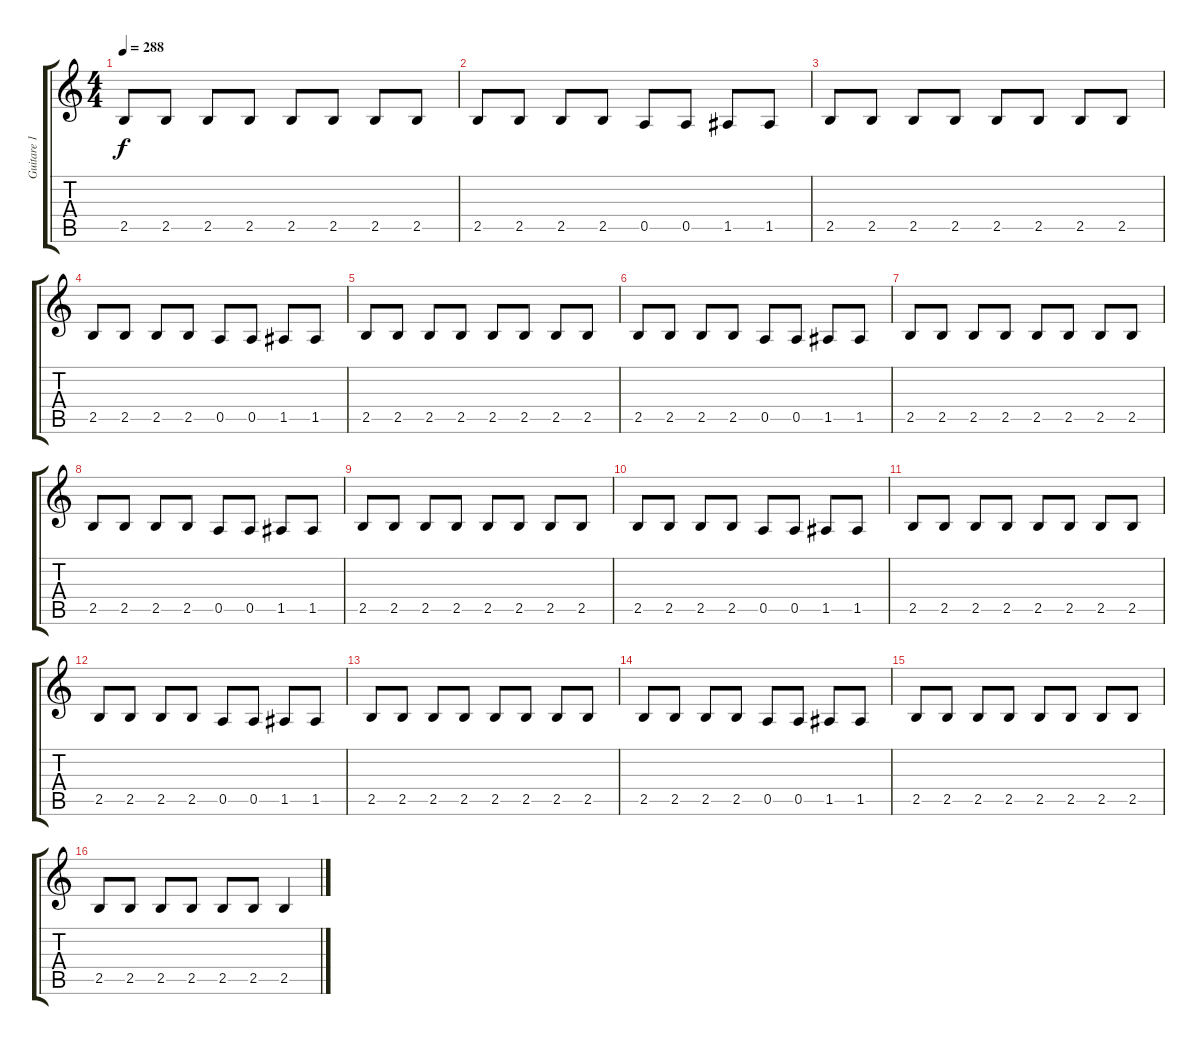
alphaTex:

\track ("Guitare 1" "Guitare 1") {instrument distortionguitar}
\staff {score tabs}
\tuning (E4 B3 G3 D3 A2 E2) {hide}
\ts (4 4)
\tempo 288
\clef g2
\ks c
2.5.8{dy f} 2.5.8 2.5.8 2.5.8 2.5.8 2.5.8 2.5.8 2.5.8 |
2.5.8 2.5.8 2.5.8 2.5.8 0.5.8 0.5.8 1.5.8 1.5.8 |
2.5.8 2.5.8 2.5.8 2.5.8 2.5.8 2.5.8 2.5.8 2.5.8 |
2.5.8 2.5.8 2.5.8 2.5.8 0.5.8 0.5.8 1.5.8 1.5.8 |
2.5.8 2.5.8 2.5.8 2.5.8 2.5.8 2.5.8 2.5.8 2.5.8 |
2.5.8 2.5.8 2.5.8 2.5.8 0.5.8 0.5.8 1.5.8 1.5.8 |
2.5.8 2.5.8 2.5.8 2.5.8 2.5.8 2.5.8 2.5.8 2.5.8 |
2.5.8 2.5.8 2.5.8 2.5.8 0.5.8 0.5.8 1.5.8 1.5.8 |
2.5.8 2.5.8 2.5.8 2.5.8 2.5.8 2.5.8 2.5.8 2.5.8 |
2.5.8 2.5.8 2.5.8 2.5.8 0.5.8 0.5.8 1.5.8 1.5.8 |
2.5.8 2.5.8 2.5.8 2.5.8 2.5.8 2.5.8 2.5.8 2.5.8 |
2.5.8 2.5.8 2.5.8 2.5.8 0.5.8 0.5.8 1.5.8 1.5.8 |
2.5.8 2.5.8 2.5.8 2.5.8 2.5.8 2.5.8 2.5.8 2.5.8 |
2.5.8 2.5.8 2.5.8 2.5.8 0.5.8 0.5.8 1.5.8 1.5.8 |
2.5.8 2.5.8 2.5.8 2.5.8 2.5.8 2.5.8 2.5.8 2.5.8 |
2.5.8 2.5.8 2.5.8 2.5.8 2.5.8 2.5.8 2.5.4
